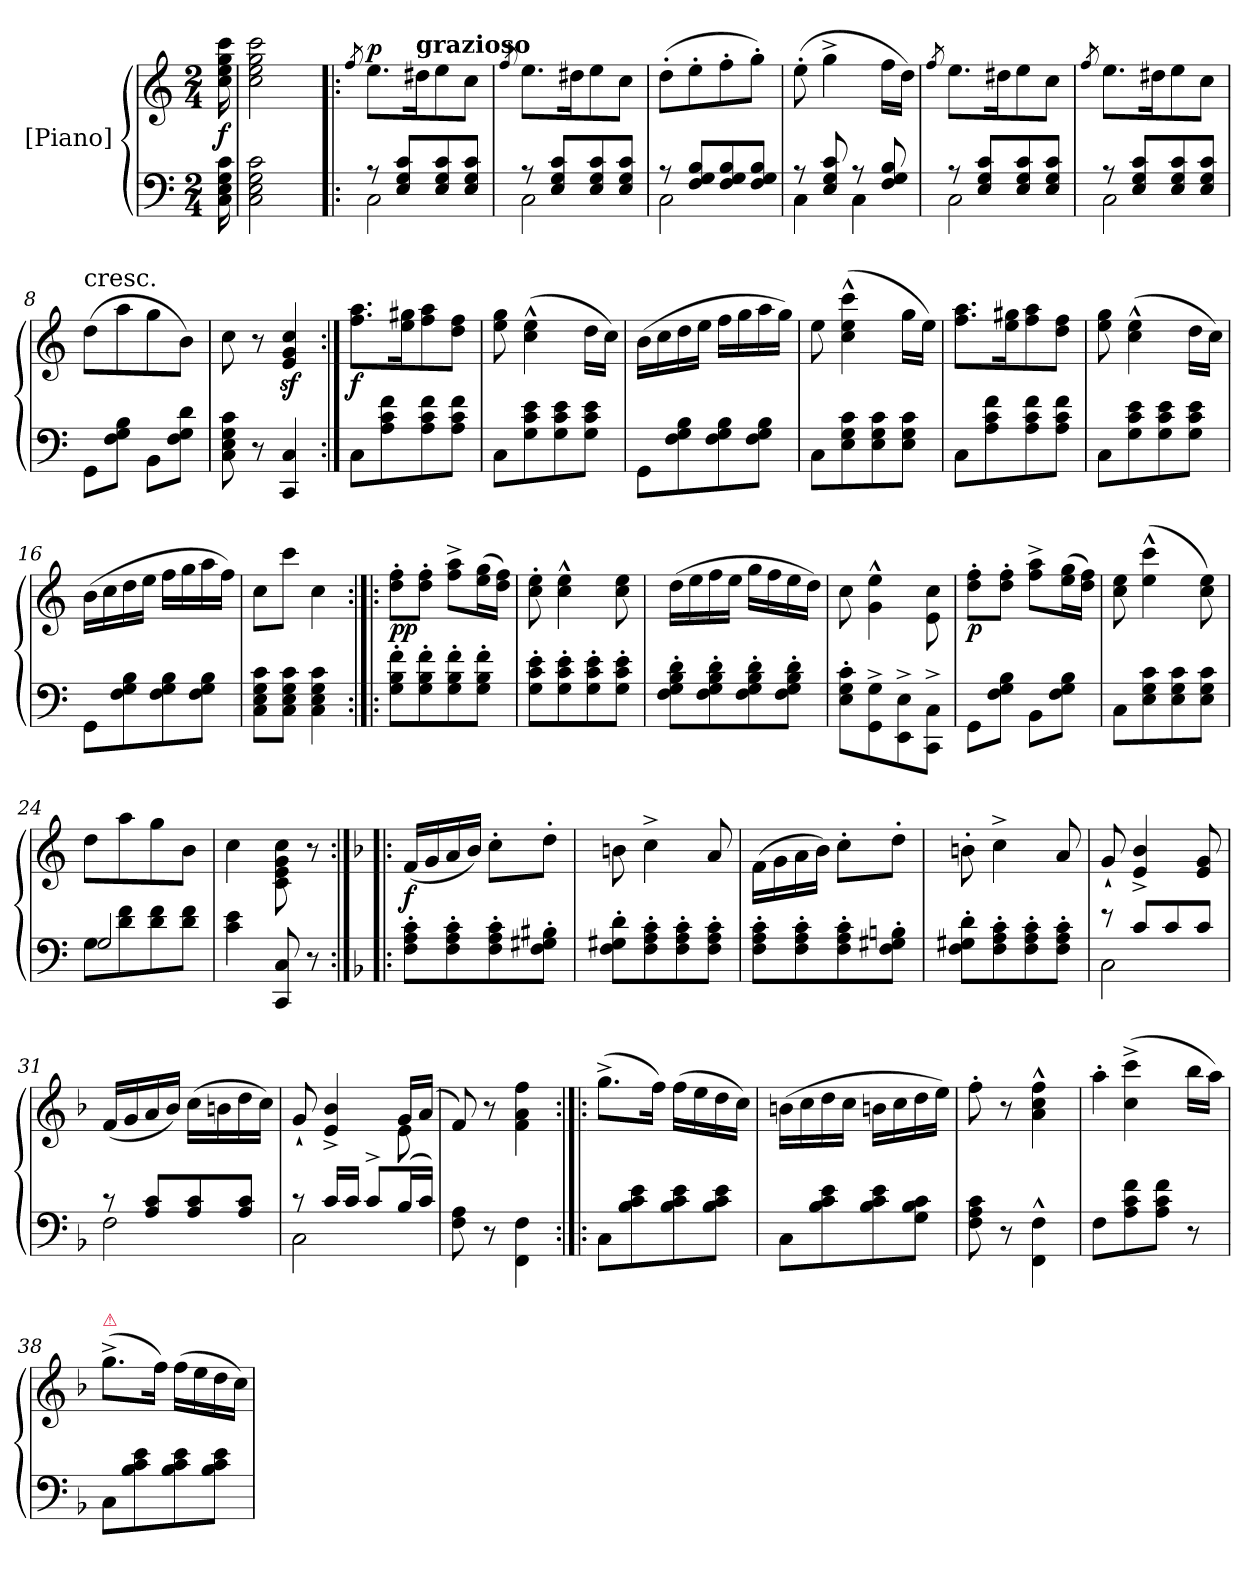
**kern	**kern	**dynam
*part2	*part1	*part1
*staff2	*staff1	*staff1
*I"[Piano]	*I"[Piano]	*
*clefF4	*clefG2	*
*k[]	*k[]	*
*C:	*C:	*
*M2/4	*M2/4	*
=	=	=
16C\ 16E\ 16G\ 16c\	16cc\ 16ee\ 16gg\ 16ccc\	f
=1	=1	=1
2C\ 2E\ 2G\ 2c\	2cc\ 2ee\ 2gg\ 2ccc\	.
=2!|:	=2!|:	=2!|:
.	8qff/	.
*^	*	*
!	!	!	!LO:DY:a
8r	2C\	8.ee\L	p
8E/ 8G/ 8c/L	.	.	.
!	!	!LO:TX:a:B:t=grazioso	!
.	.	16dd#X\K	.
8E/ 8G/ 8c/	.	8ee\	.
8E/ 8G/ 8c/J	.	8cc\J	.
=3	=3	=3	=3
.	.	8qff/	.
8r	2C\	8.ee\L	.
8E/ 8G/ 8c/L	.	.	.
.	.	16dd#X\K	.
8E/ 8G/ 8c/	.	8ee\	.
8E/ 8G/ 8c/J	.	8cc\J	.
=4	=4	=4	=4
8r	2C\	(8dd'\L	.
8F/ 8G/ 8B/L	.	8ee'\	.
8F/ 8G/ 8B/	.	8ff'\	.
8F/ 8G/ 8B/J	.	8gg'\J)	.
=5	=5	=5	=5
8r	4C\	(8ee'\	.
8E/ 8G/ 8c/	.	4gg^\	.
8r	4C\	.	.
8F/ 8G/ 8B/	.	16ff\LL	.
.	.	16dd\JJ)	.
=6	=6	=6	=6
.	.	8qff/	.
8r	2C\	8.ee\L	.
8E/ 8G/ 8c/L	.	.	.
.	.	16dd#X\K	.
8E/ 8G/ 8c/	.	8ee\	.
8E/ 8G/ 8c/J	.	8cc\J	.
=7	=7	=7	=7
.	.	8qff/	.
8r	2C\	8.ee\L	.
8E/ 8G/ 8c/L	.	.	.
.	.	16dd#X\K	.
8E/ 8G/ 8c/	.	8ee\	.
8E/ 8G/ 8c/J	.	8cc\J	.
*v	*v	*	*
=8	=8	=8
!	!LO:TX:t=cresc.	!
8GG\L	(8dd\L	.
8F\ 8G\ 8B\J	8aa\	.
8BB\L	8gg\	.
8F\ 8G\ 8d\J	8b\J)	.
=9	=9	=9
8C\ 8E\ 8G\ 8c\	8cc\	.
8r	8r	.
4CC/ 4C/	4ez/ 4gz/ 4ccz/	.
=10:|!	=10:|!	=10:|!
8C\L	8.ff\ 8.aa\L	f
8A\ 8c\ 8f\	.	.
.	16ee\ 16gg#X\K	.
8A\ 8c\ 8f\	8ff\ 8aa\	.
8A\ 8c\ 8f\J	8dd\ 8ff\J	.
=11	=11	=11
8C\L	8ee\ 8gg\	.
8G\ 8c\ 8e\	(4cc^^\ 4ee^^\	.
8G\ 8c\ 8e\	.	.
8G\ 8c\ 8e\J	16dd\LL	.
.	16cc\JJ)	.
=12	=12	=12
8GG\L	(16b\LL	.
.	16cc\	.
8F\ 8G\ 8B\	16dd\	.
.	16ee\JJ	.
8F\ 8G\ 8B\	16ff\LL	.
.	16gg\	.
8F\ 8G\ 8B\J	16aa\	.
.	16gg\JJ)	.
=13	=13	=13
8C\L	8ee\	.
8E\ 8G\ 8c\	(4cc^^\ 4ee^^\ 4ccc^^\	.
8E\ 8G\ 8c\	.	.
8E\ 8G\ 8c\J	16gg\LL	.
.	16ee\JJ)	.
=14	=14	=14
8C\L	8.ff\ 8.aa\L	.
8A\ 8c\ 8f\	.	.
.	16ee\ 16gg#X\K	.
8A\ 8c\ 8f\	8ff\ 8aa\	.
8A\ 8c\ 8f\J	8dd\ 8ff\J	.
=15	=15	=15
8C\L	8ee\ 8gg\	.
8G\ 8c\ 8e\	(4cc^^\ 4ee^^\	.
8G\ 8c\ 8e\	.	.
8G\ 8c\ 8e\J	16dd\LL	.
.	16cc\JJ)	.
=16	=16	=16
8GG\L	(16b\LL	.
.	16cc\	.
8F\ 8G\ 8B\	16dd\	.
.	16ee\JJ	.
8F\ 8G\ 8B\	16ff\LL	.
.	16gg\	.
8F\ 8G\ 8B\J	16aa\	.
.	16ff\JJ)	.
=17	=17	=17
8C\ 8E\ 8G\ 8c\L	8cc\L	.
8C\ 8E\ 8G\ 8c\J	8ccc\J	.
4C\ 4E\ 4G\ 4c\	4cc\	.
=18:|!|:	=18:|!|:	=18:|!|:
8G'\ 8B'\ 8f'\L	8dd'\ 8ff'\L	pp
8G'\ 8B'\ 8f'\	8dd'\ 8ff'\J	.
8G'\ 8B'\ 8f'\	8ff^\ 8aa^\L	.
8G'\ 8B'\ 8f'\J	(16ee\ 16gg\L	.
.	16dd\ 16ff\JJ)	.
=19	=19	=19
8G'\ 8c'\ 8e'\L	8cc'\ 8ee'\	.
8G'\ 8c'\ 8e'\	4cc^^\ 4ee^^\	.
8G'\ 8c'\ 8e'\	.	.
8G'\ 8c'\ 8e'\J	8cc\ 8ee\	.
=20	=20	=20
8F'\ 8G'\ 8B'\ 8d'\L	(16dd\LL	.
.	16ee\	.
8F'\ 8G'\ 8B'\ 8d'\	16ff\	.
.	16ee\JJ	.
8F'\ 8G'\ 8B'\ 8d'\	16gg\LL	.
.	16ff\	.
8F'\ 8G'\ 8B'\ 8d'\J	16ee\	.
.	16dd\JJ)	.
=21	=21	=21
8E'\ 8G'\ 8c'\L	8cc\	.
8GG^\ 8G^\	4g^^\ 4ee^^\	.
8EE^\ 8E^\	.	.
8CC^\ 8C^\J	8e\ 8cc\	.
=22	=22	=22
8GG\L	8dd'\ 8ff'\L	p
8F\ 8G\ 8B\J	8dd'\ 8ff'\J	.
8BB\L	8ff^\ 8aa^\L	.
8F\ 8G\ 8B\J	(16ee\ 16gg\L	.
.	16dd\ 16ff\JJ)	.
=23	=23	=23
8C\L	8cc\ 8ee\	.
8E\ 8G\ 8c\	(4ee^^\ 4ccc^^\	.
8E\ 8G\ 8c\	.	.
8E\ 8G\ 8c\J	8cc\ 8ee\)	.
=24	=24	=24
!LO:N:vis=2	!	!
*^	*	*
8G\	2G/	8dd\L	.
8d\ 8f\	.	8aa\	.
8d\ 8f\	.	8gg\	.
8d\ 8f\J	.	8b\J	.
*v	*v	*	*
=25	=25	=25
4c\ 4e\	4cc\	.
8CC/ 8C/	8c\ 8e\ 8g\ 8cc\	.
8r	8r	.
=26:|!|:	=26:|!|:	=26:|!|:
*k[b-]	*k[b-]	*
8F'\ 8A'\ 8c'\L	(16f/LL	f
.	16g/	.
8F'\ 8A'\ 8c'\	16a/	.
.	16b-/JJ)	.
8F'\ 8A'\ 8c'\	8cc'\L	.
8F'\ 8G#X'\ 8B#X'\J	8dd'\J	.
=27	=27	=27
8F'\ 8G#X'\ 8d'\L	8bn\	.
8F'\ 8A'\ 8c'\	4cc^\	.
8F'\ 8A'\ 8c'\	.	.
8F'\ 8A'\ 8c'\J	8a/	.
=28	=28	=28
8F'\ 8A'\ 8c'\L	(16f\LL	.
.	16g\	.
8F'\ 8A'\ 8c'\	16a\	.
.	16b-\JJ)	.
8F'\ 8A'\ 8c'\	8cc'\L	.
8F'\ 8G#X'\ 8Bn'\J	8dd'\J	.
=29	=29	=29
8F'\ 8G#X'\ 8d'\L	8bn'\	.
8F'\ 8A'\ 8c'\	4cc^\	.
8F'\ 8A'\ 8c'\	.	.
8F'\ 8A'\ 8c'\J	8a/	.
=30	=30	=30
*^	*	*
8r	2C\	8g`/	.
8c/L	.	4e^/ 4b-^/	.
8c/	.	.	.
8c/J	.	8e/ 8g/	.
=31	=31	=31	=31
8r	2F\	(16f/LL	.
.	.	16g/	.
8A/ 8c/L	.	16a/	.
.	.	16b-/JJ)	.
8A/ 8c/	.	(16cc\LL	.
.	.	16bn\	.
8A/ 8c/J	.	16dd\	.
.	.	16cc\JJ)	.
=32	=32	=32	=32
*	*	*^	*
8r	2C\	8g`/	8ryy	.
16c/LL	.	4e^/ 4b-^/	4ryy	.
16c/JJ	.	.	.	.
8c^</L	.	.	.	.
(<16B-/L	.	16g/LL	8e\	.
16c/JJ)	.	(<16a/JJ	.	.
*v	*v	*	*	*
*	*v	*v	*
=33	=33	=33
8F\ 8A\	8f/)	.
8r	8r	.
4FF\ 4F\	4f\ 4a\ 4ff\	.
=34:|!|:	=34:|!|:	=34:|!|:
8C\L	(8.gg^\L	.
8B-\ 8c\ 8e\	.	.
.	16ff\Jk)	.
8B-\ 8c\ 8e\	(16ff\LL	.
.	16ee\	.
8B-\ 8c\ 8e\J	16dd\	.
.	16cc\JJ)	.
=35	=35	=35
8C\L	(16bn\LL	.
.	16cc\	.
8B-\ 8c\ 8e\	16dd\	.
.	16cc\JJ	.
8B-\ 8c\ 8e\	16bn\LL	.
.	16cc\	.
8G\ 8B-\ 8c\J	16dd\	.
.	16ee\JJ)	.
=36	=36	=36
8F\ 8A\ 8c\	8ff'\	.
8r	8r	.
4FF^^\ 4F^^\	4a^^\ 4cc^^\ 4ff^^\	.
=37	=37	=37
!	!LO:N:vis=4	!
8F\L	8aa'\	.
8A\ 8c\ 8f\	(4cc^\ 4ccc^\	.
8A\ 8c\ 8f\J	.	.
8r	16bb-\LL	.
.	16aa\JJ)	.
=38	=38	=38
!	!LO:TX:a:color=crimson:t=⚠	!
8C\L	(8.gg^\L	.
8B-\ 8c\ 8e\	.	.
.	16ff\Jk)	.
8B-\ 8c\ 8e\	(16ff\LL	.
.	16ee\	.
8B-\ 8c\ 8e\J	16dd\	.
.	16cc\JJ)	.
=	=	=
*-	*-	*-
